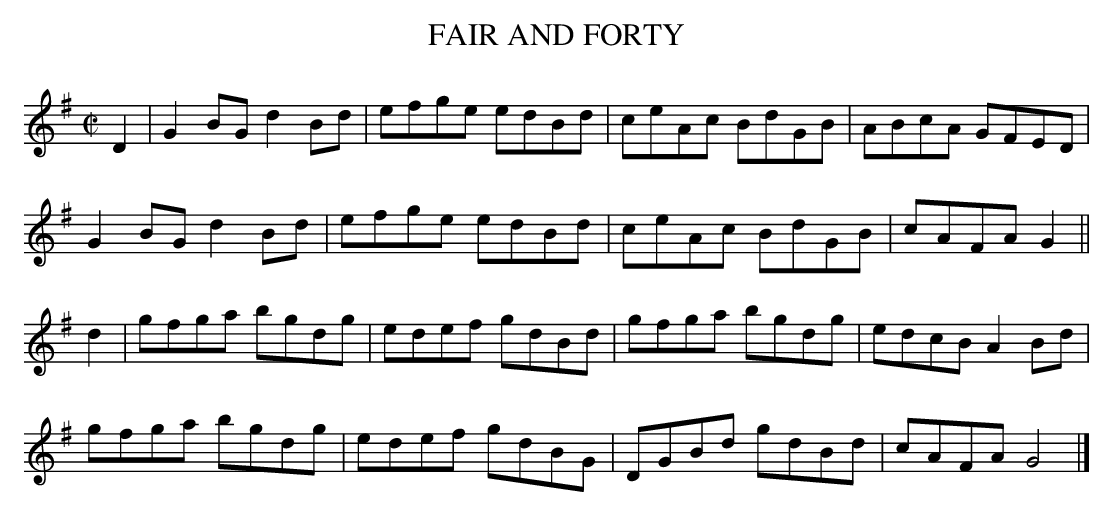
X:1
T:FAIR AND FORTY
M:C|
L:1/8
K:G
D2|G2BG d2Bd|efge edBd|ceAc BdGB|ABcA GFED|
G2BG d2Bd|efge edBd|ceAc BdGB|cAFA G2||
d2|gfga bgdg|edef gdBd|gfga bgdg|edcB A2Bd|
gfga bgdg|edef gdBG|DGBd gdBd|cAFA G4|]
